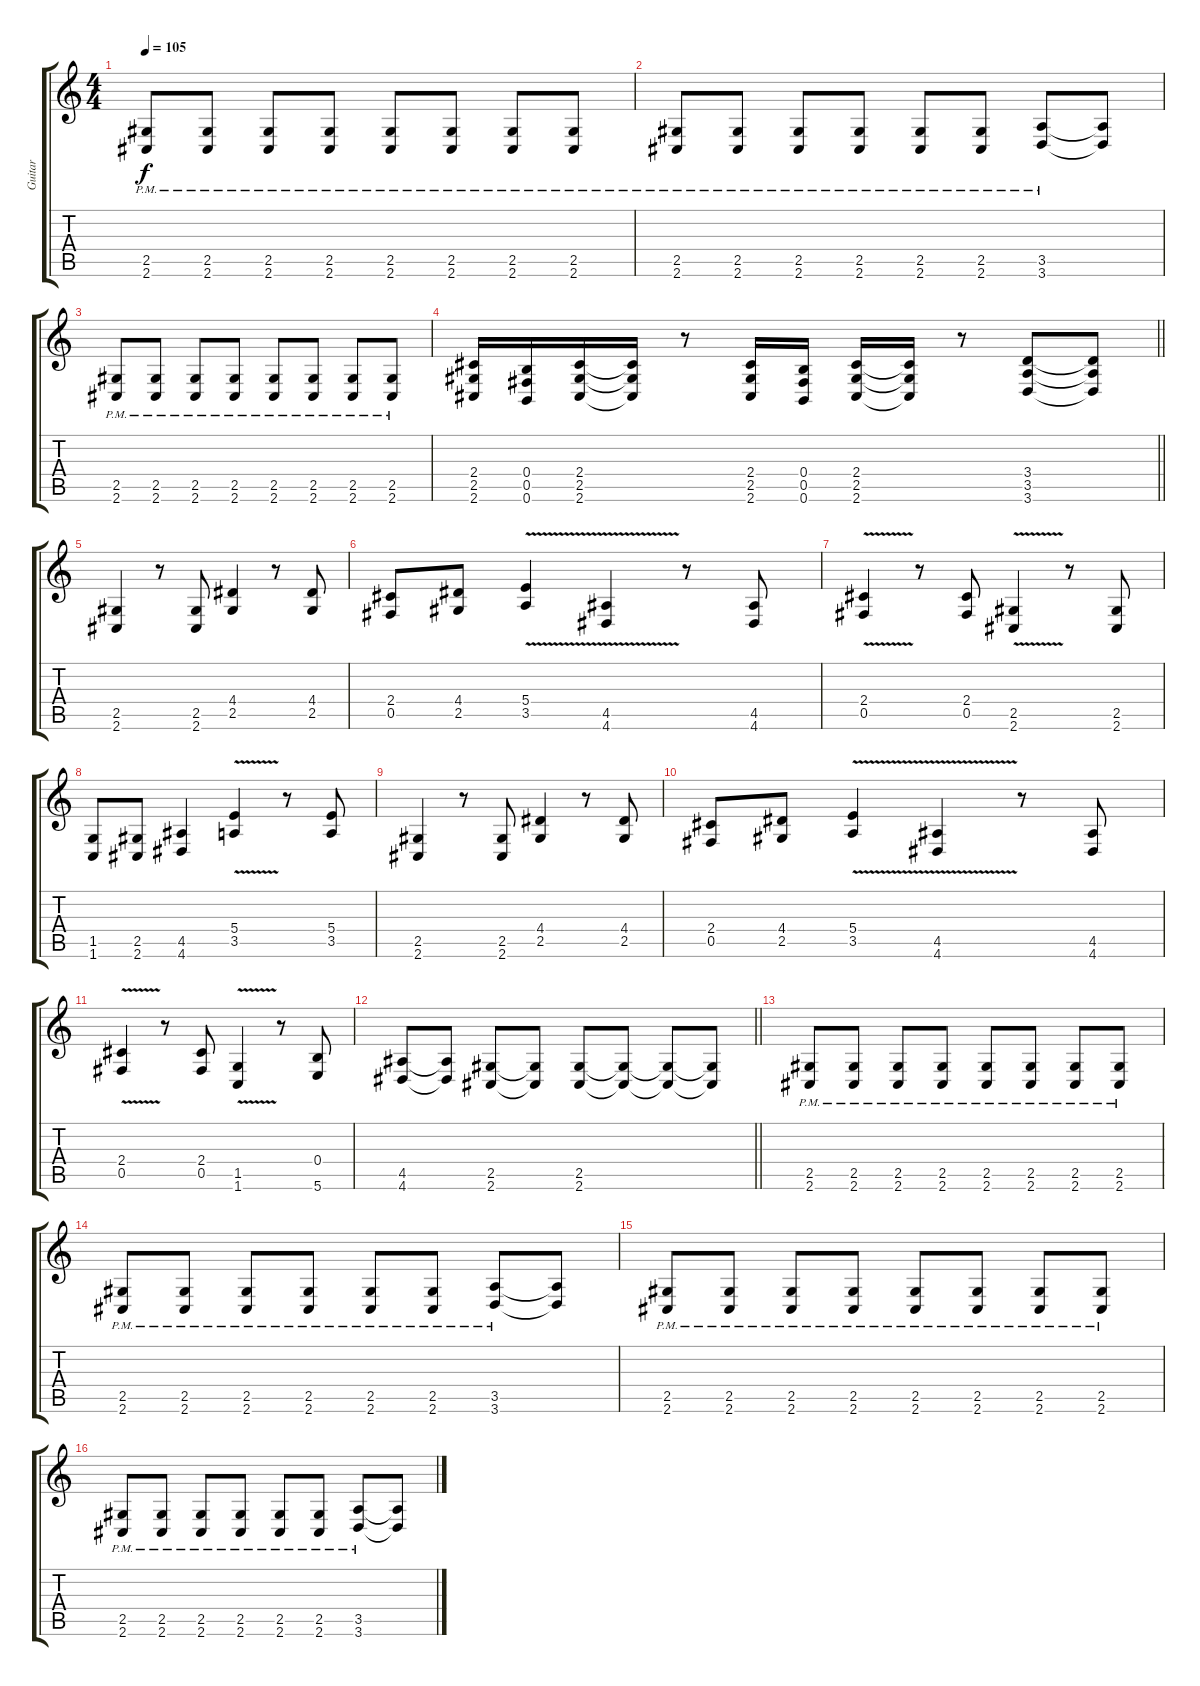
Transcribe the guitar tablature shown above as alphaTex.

\track ("Guitar " "Guitar ") {instrument distortionguitar}
\staff {score tabs}
\tuning (Eb4 B3 Gb3 B2 Gb2 B1) {hide}
\ts (4 4)
\section ("" "")
\tempo 105
\clef g2
\ks c
(2.5{pm} 2.6{pm}).8{dy f} (2.5{pm} 2.6{pm}).8 (2.5{pm} 2.6{pm}).8 (2.5{pm} 2.6{pm}).8 (2.5{pm} 2.6{pm}).8 (2.5{pm} 2.6{pm}).8 (2.5{pm} 2.6{pm}).8 (2.5{pm} 2.6{pm}).8 |
(2.5{pm} 2.6{pm}).8 (2.5{pm} 2.6{pm}).8 (2.5{pm} 2.6{pm}).8 (2.5{pm} 2.6{pm}).8 (2.5{pm} 2.6{pm}).8 (2.5{pm} 2.6{pm}).8 (3.5{pm} 3.6{pm}).8 (3.5{t} 3.6{t}).8 |
(2.5{pm} 2.6{pm}).8 (2.5{pm} 2.6{pm}).8 (2.5{pm} 2.6{pm}).8 (2.5{pm} 2.6{pm}).8 (2.5{pm} 2.6{pm}).8 (2.5{pm} 2.6{pm}).8 (2.5{pm} 2.6{pm}).8 (2.5{pm} 2.6{pm}).8 |
\barLineRight lightlight
(2.4 2.5 2.6).16 (0.4 0.5 0.6).16 (2.4 2.5 2.6).16 (2.4{t} 2.5{t} 2.6{t}).16 r.8 (2.4 2.5 2.6).16 (0.4 0.5 0.6).16 (2.4 2.5 2.6).16 (2.4{t} 2.5{t} 2.6{t}).16 r.8 (3.4 3.5 3.6).8 (3.4{t} 3.5{t} 3.6{t}).8 |
\section ("" "")
(2.5 2.6).4 r.8 (2.5 2.6).8 (4.4 2.5).4 r.8 (4.4 2.5).8 |
(2.4 0.5).8 (4.4 2.5).8 (5.4 3.5{v}).4 (4.5 4.6{v}).4 r.8 (4.5 4.6).8 |
(2.4 0.5{v}).4 r.8 (2.4 0.5).8 (2.5 2.6{v}).4 r.8 (2.5 2.6).8 |
(1.5 1.6).8 (2.5 2.6).8 (4.5 4.6).4 (5.4 3.5{v}).4 r.8 (5.4 3.5).8 |
(2.5 2.6).4 r.8 (2.5 2.6).8 (4.4 2.5).4 r.8 (4.4 2.5).8 |
(2.4 0.5).8 (4.4 2.5).8 (5.4 3.5{v}).4 (4.5 4.6{v}).4 r.8 (4.5 4.6).8 |
(2.4 0.5{v}).4 r.8 (2.4 0.5).8 (1.5 1.6{v}).4 r.8 (0.4 5.6).8 |
\barLineRight lightlight
(4.5 4.6).8 (4.5{t} 4.6{t}).8 (2.5 2.6).8 (2.5{t} 2.6{t}).8 (2.5 2.6).8 (2.5{t} 2.6{t}).8 (2.5{t} 2.6{t}).8 (2.5{t} 2.6{t}).8 |
\section ("" "")
(2.5{pm} 2.6{pm}).8 (2.5{pm} 2.6{pm}).8 (2.5{pm} 2.6{pm}).8 (2.5{pm} 2.6{pm}).8 (2.5{pm} 2.6{pm}).8 (2.5{pm} 2.6{pm}).8 (2.5{pm} 2.6{pm}).8 (2.5{pm} 2.6{pm}).8 |
(2.5{pm} 2.6{pm}).8 (2.5{pm} 2.6{pm}).8 (2.5{pm} 2.6{pm}).8 (2.5{pm} 2.6{pm}).8 (2.5{pm} 2.6{pm}).8 (2.5{pm} 2.6{pm}).8 (3.5{pm} 3.6{pm}).8 (3.5{t} 3.6{t}).8 |
(2.5{pm} 2.6{pm}).8 (2.5{pm} 2.6{pm}).8 (2.5{pm} 2.6{pm}).8 (2.5{pm} 2.6{pm}).8 (2.5{pm} 2.6{pm}).8 (2.5{pm} 2.6{pm}).8 (2.5{pm} 2.6{pm}).8 (2.5{pm} 2.6{pm}).8 |
(2.5{pm} 2.6{pm}).8 (2.5{pm} 2.6{pm}).8 (2.5{pm} 2.6{pm}).8 (2.5{pm} 2.6{pm}).8 (2.5{pm} 2.6{pm}).8 (2.5{pm} 2.6{pm}).8 (3.5{pm} 3.6{pm}).8 (3.5{t} 3.6{t}).8
